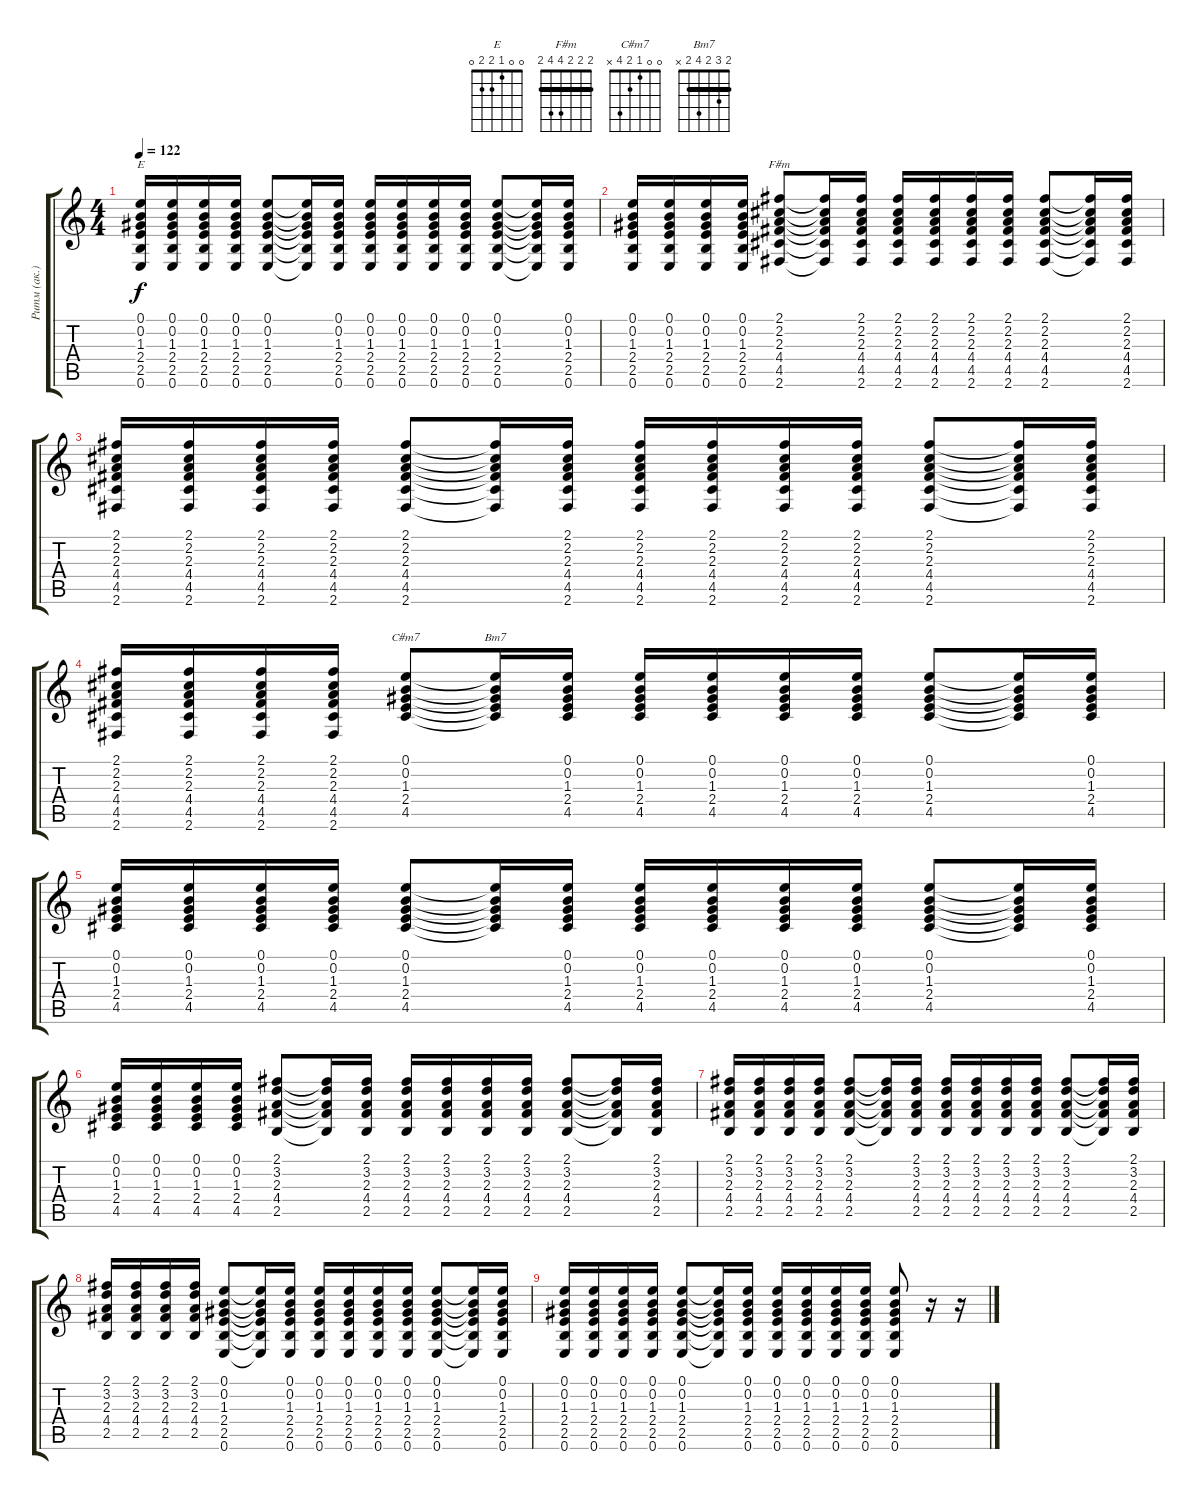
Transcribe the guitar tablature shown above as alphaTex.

\track ("Ритм (ак.)" "Ритм (ак.)") {instrument acousticguitarsteel}
\staff {score tabs}
\tuning (E4 B3 G3 D3 A2 E2) {hide}
\chord ("E" 0 0 1 2 2 0)
\chord ("F#m" 2 2 2 4 4 2) {barre 2}
\chord ("C#m7" 0 0 1 2 4 x)
\chord ("Bm7" 2 3 2 4 2 x) {barre 2}
\ts (4 4)
\tempo 122
\clef g2
\ks c
(0.1 0.2 1.3 2.4 2.5 0.6).16{ch "E" dy f} (0.1 0.2 1.3 2.4 2.5 0.6).16 (0.1 0.2 1.3 2.4 2.5 0.6).16 (0.1 0.2 1.3 2.4 2.5 0.6).16 (0.1 0.2 1.3 2.4 2.5 0.6).8 (0.1{t} 0.2{t} 1.3{t} 2.4{t} 2.5{t} 0.6{t}).16 (0.1 0.2 1.3 2.4 2.5 0.6).16 (0.1 0.2 1.3 2.4 2.5 0.6).16 (0.1 0.2 1.3 2.4 2.5 0.6).16 (0.1 0.2 1.3 2.4 2.5 0.6).16 (0.1 0.2 1.3 2.4 2.5 0.6).16 (0.1 0.2 1.3 2.4 2.5 0.6).8 (0.1{t} 0.2{t} 1.3{t} 2.4{t} 2.5{t} 0.6{t}).16 (0.1 0.2 1.3 2.4 2.5 0.6).16 |
(0.1 0.2 1.3 2.4 2.5 0.6).16 (0.1 0.2 1.3 2.4 2.5 0.6).16 (0.1 0.2 1.3 2.4 2.5 0.6).16 (0.1 0.2 1.3 2.4 2.5 0.6).16 (2.1 2.2 2.3 4.4 4.5 2.6).8{ch "F#m"} (2.1{t} 2.2{t} 2.3{t} 4.4{t} 4.5{t} 2.6{t}).16 (2.1 2.2 2.3 4.4 4.5 2.6).16 (2.1 2.2 2.3 4.4 4.5 2.6).16 (2.1 2.2 2.3 4.4 4.5 2.6).16 (2.1 2.2 2.3 4.4 4.5 2.6).16 (2.1 2.2 2.3 4.4 4.5 2.6).16 (2.1 2.2 2.3 4.4 4.5 2.6).8 (2.1{t} 2.2{t} 2.3{t} 4.4{t} 4.5{t} 2.6{t}).16 (2.1 2.2 2.3 4.4 4.5 2.6).16 |
(2.1 2.2 2.3 4.4 4.5 2.6).16 (2.1 2.2 2.3 4.4 4.5 2.6).16 (2.1 2.2 2.3 4.4 4.5 2.6).16 (2.1 2.2 2.3 4.4 4.5 2.6).16 (2.1 2.2 2.3 4.4 4.5 2.6).8 (2.1{t} 2.2{t} 2.3{t} 4.4{t} 4.5{t} 2.6{t}).16 (2.1 2.2 2.3 4.4 4.5 2.6).16 (2.1 2.2 2.3 4.4 4.5 2.6).16 (2.1 2.2 2.3 4.4 4.5 2.6).16 (2.1 2.2 2.3 4.4 4.5 2.6).16 (2.1 2.2 2.3 4.4 4.5 2.6).16 (2.1 2.2 2.3 4.4 4.5 2.6).8 (2.1{t} 2.2{t} 2.3{t} 4.4{t} 4.5{t} 2.6{t}).16 (2.1 2.2 2.3 4.4 4.5 2.6).16 |
(2.1 2.2 2.3 4.4 4.5 2.6).16 (2.1 2.2 2.3 4.4 4.5 2.6).16 (2.1 2.2 2.3 4.4 4.5 2.6).16 (2.1 2.2 2.3 4.4 4.5 2.6).16 (0.1 0.2 1.3 2.4 4.5).8{ch "C#m7"} (0.1{t} 0.2{t} 1.3{t} 2.4{t} 4.5{t}).16{ch "Bm7"} (0.1 0.2 1.3 2.4 4.5).16 (0.1 0.2 1.3 2.4 4.5).16 (0.1 0.2 1.3 2.4 4.5).16 (0.1 0.2 1.3 2.4 4.5).16 (0.1 0.2 1.3 2.4 4.5).16 (0.1 0.2 1.3 2.4 4.5).8 (0.1{t} 0.2{t} 1.3{t} 2.4{t} 4.5{t}).16 (0.1 0.2 1.3 2.4 4.5).16 |
(0.1 0.2 1.3 2.4 4.5).16 (0.1 0.2 1.3 2.4 4.5).16 (0.1 0.2 1.3 2.4 4.5).16 (0.1 0.2 1.3 2.4 4.5).16 (0.1 0.2 1.3 2.4 4.5).8 (0.1{t} 0.2{t} 1.3{t} 2.4{t} 4.5{t}).16 (0.1 0.2 1.3 2.4 4.5).16 (0.1 0.2 1.3 2.4 4.5).16 (0.1 0.2 1.3 2.4 4.5).16 (0.1 0.2 1.3 2.4 4.5).16 (0.1 0.2 1.3 2.4 4.5).16 (0.1 0.2 1.3 2.4 4.5).8 (0.1{t} 0.2{t} 1.3{t} 2.4{t} 4.5{t}).16 (0.1 0.2 1.3 2.4 4.5).16 |
(0.1 0.2 1.3 2.4 4.5).16 (0.1 0.2 1.3 2.4 4.5).16 (0.1 0.2 1.3 2.4 4.5).16 (0.1 0.2 1.3 2.4 4.5).16 (2.1 3.2 2.3 4.4 2.5).8 (2.1{t} 3.2{t} 2.3{t} 4.4{t} 2.5{t}).16 (2.1 3.2 2.3 4.4 2.5).16 (2.1 3.2 2.3 4.4 2.5).16 (2.1 3.2 2.3 4.4 2.5).16 (2.1 3.2 2.3 4.4 2.5).16 (2.1 3.2 2.3 4.4 2.5).16 (2.1 3.2 2.3 4.4 2.5).8 (2.1{t} 3.2{t} 2.3{t} 4.4{t} 2.5{t}).16 (2.1 3.2 2.3 4.4 2.5).16 |
(2.1 3.2 2.3 4.4 2.5).16 (2.1 3.2 2.3 4.4 2.5).16 (2.1 3.2 2.3 4.4 2.5).16 (2.1 3.2 2.3 4.4 2.5).16 (2.1 3.2 2.3 4.4 2.5).8 (2.1{t} 3.2{t} 2.3{t} 4.4{t} 2.5{t}).16 (2.1 3.2 2.3 4.4 2.5).16 (2.1 3.2 2.3 4.4 2.5).16 (2.1 3.2 2.3 4.4 2.5).16 (2.1 3.2 2.3 4.4 2.5).16 (2.1 3.2 2.3 4.4 2.5).16 (2.1 3.2 2.3 4.4 2.5).8 (2.1{t} 3.2{t} 2.3{t} 4.4{t} 2.5{t}).16 (2.1 3.2 2.3 4.4 2.5).16 |
(2.1 3.2 2.3 4.4 2.5).16 (2.1 3.2 2.3 4.4 2.5).16 (2.1 3.2 2.3 4.4 2.5).16 (2.1 3.2 2.3 4.4 2.5).16 (0.1 0.2 1.3 2.4 2.5 0.6).8 (0.1{t} 0.2{t} 1.3{t} 2.4{t} 2.5{t} 0.6{t}).16 (0.1 0.2 1.3 2.4 2.5 0.6).16 (0.1 0.2 1.3 2.4 2.5 0.6).16 (0.1 0.2 1.3 2.4 2.5 0.6).16 (0.1 0.2 1.3 2.4 2.5 0.6).16 (0.1 0.2 1.3 2.4 2.5 0.6).16 (0.1 0.2 1.3 2.4 2.5 0.6).8 (0.1{t} 0.2{t} 1.3{t} 2.4{t} 2.5{t} 0.6{t}).16 (0.1 0.2 1.3 2.4 2.5 0.6).16 |
(0.1 0.2 1.3 2.4 2.5 0.6).16 (0.1 0.2 1.3 2.4 2.5 0.6).16 (0.1 0.2 1.3 2.4 2.5 0.6).16 (0.1 0.2 1.3 2.4 2.5 0.6).16 (0.1 0.2 1.3 2.4 2.5 0.6).8 (0.1{t} 0.2{t} 1.3{t} 2.4{t} 2.5{t} 0.6{t}).16 (0.1 0.2 1.3 2.4 2.5 0.6).16 (0.1 0.2 1.3 2.4 2.5 0.6).16 (0.1 0.2 1.3 2.4 2.5 0.6).16 (0.1 0.2 1.3 2.4 2.5 0.6).16 (0.1 0.2 1.3 2.4 2.5 0.6).16 (0.1 0.2 1.3 2.4 2.5 0.6).8 r.16 r.16
